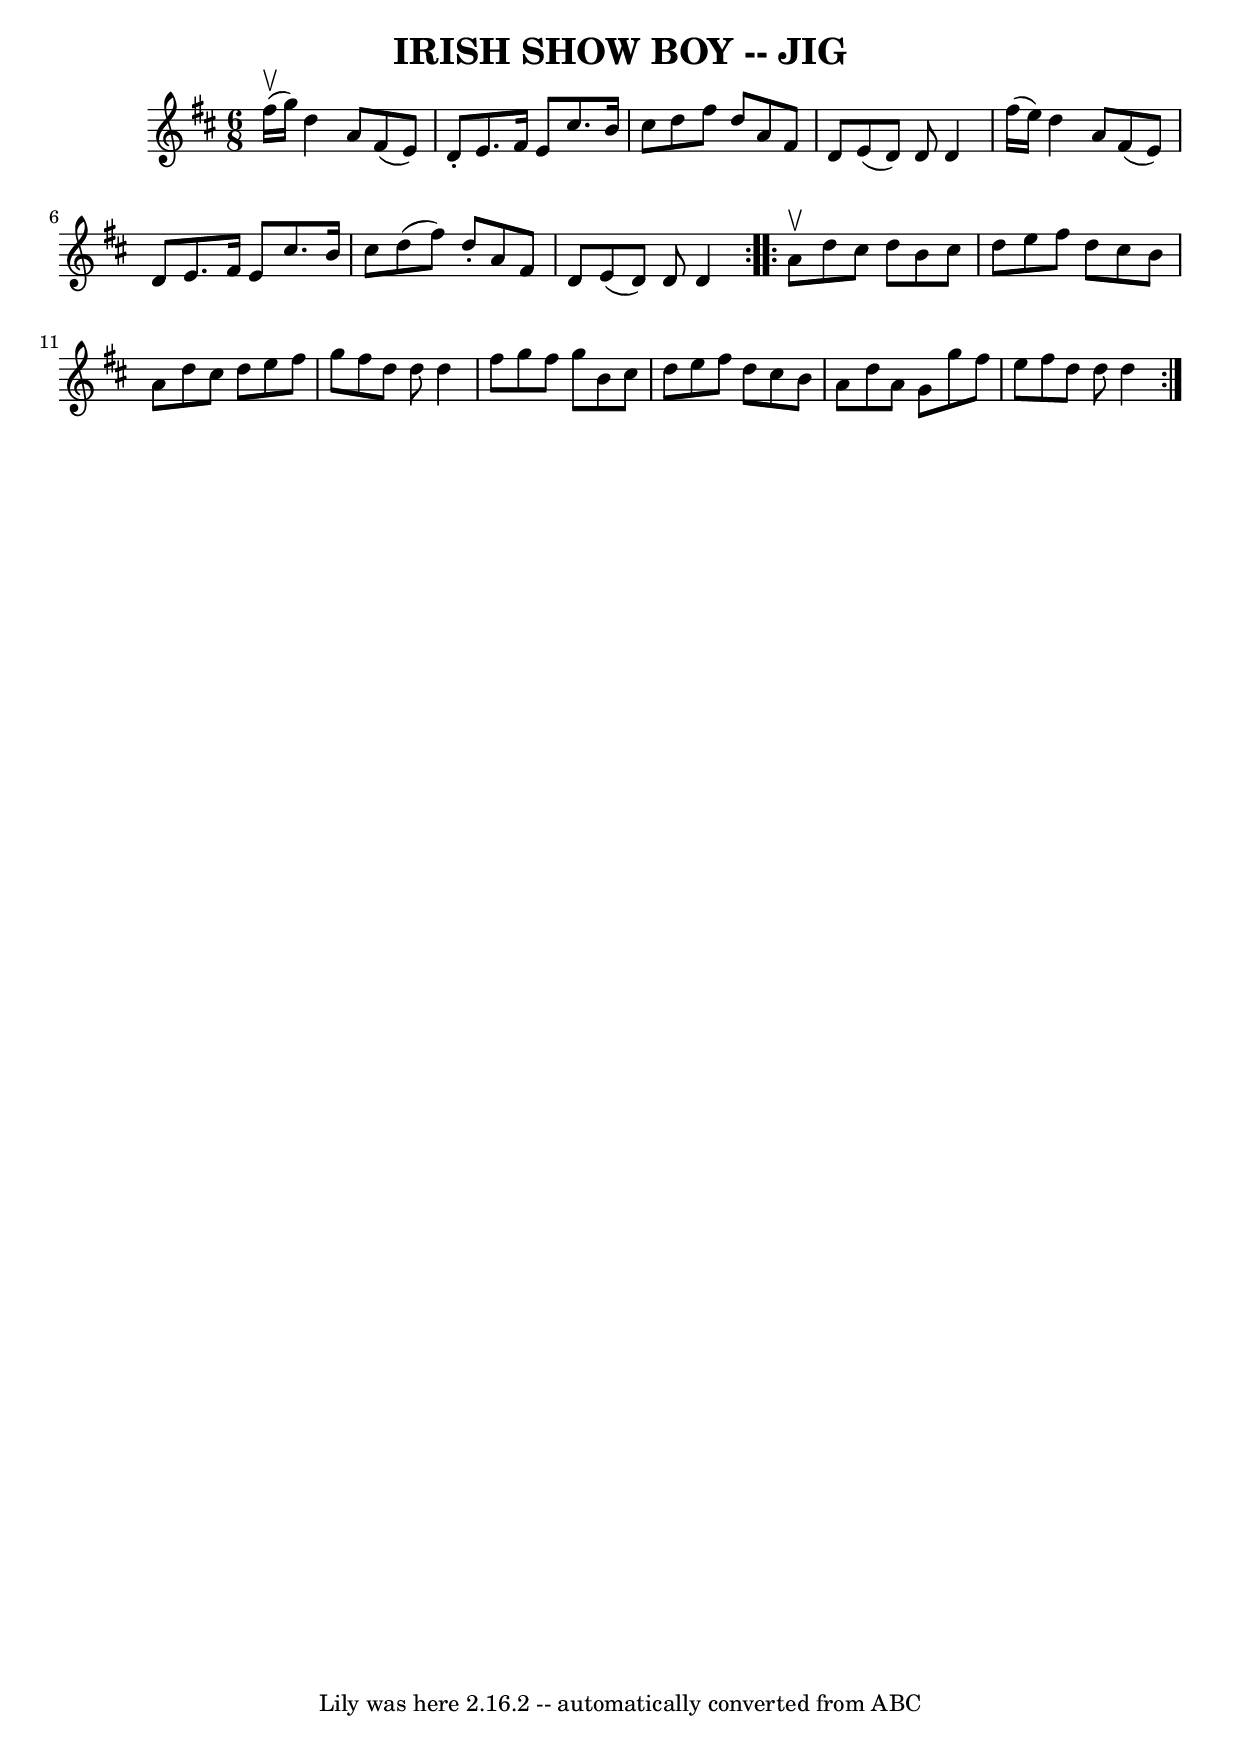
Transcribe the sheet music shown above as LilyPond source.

\version "2.7.40"
\include "Mammoth.ily"
\header {
	book = "Ryan's Mammoth Collection of Fiddle Tunes"
	crossRefNumber = "1"
	footnotes = ""
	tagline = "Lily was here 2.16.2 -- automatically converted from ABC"
	title = "IRISH SHOW BOY -- JIG"
}
voicedefault =  {
\set Score.defaultBarType = "empty"

\repeat volta 2 {
\time 6/8 \key d \major fis''16 (^\upbow g''16)       |
 d''4  
 a'8 fis'8 (e'8) d'8 -.   |
 e'8. fis'16 e'8    
cis''8. b'16 cis''8    |
 d''8 fis''8 d''8 a'8 fis'8  
 d'8    |
 e'8 (d'8) d'8 d'4 fis''16 (e''16)       
|
 d''4 a'8 fis'8 (e'8) d'8    |
 e'8. fis'16  
 e'8 cis''8. b'16 cis''8    |
 d''8 (fis''8) d''8 -.  
 a'8 fis'8 d'8    |
 e'8 (d'8) d'8 d'4    }     
\repeat volta 2 { a'8^\upbow       |
 d''8 cis''8 d''8 b'8  
 cis''8 d''8    |
 e''8 fis''8 d''8 cis''8 b'8 a'8   
 |
 d''8 cis''8 d''8 e''8 fis''8 g''8    |
   
fis''8 d''8 d''8 d''4 fis''8        |
 g''8 fis''8    
g''8 b'8 cis''8 d''8    |
 e''8 fis''8 d''8 cis''8    
b'8 a'8    |
 d''8 a'8 g'8 g''8 fis''8 e''8    
|
 fis''8 d''8 d''8 d''4    }   
}

\score{
    <<

	\context Staff="default"
	{
	    \voicedefault 
	}

    >>
	\layout {
	}
	\midi {}
}
